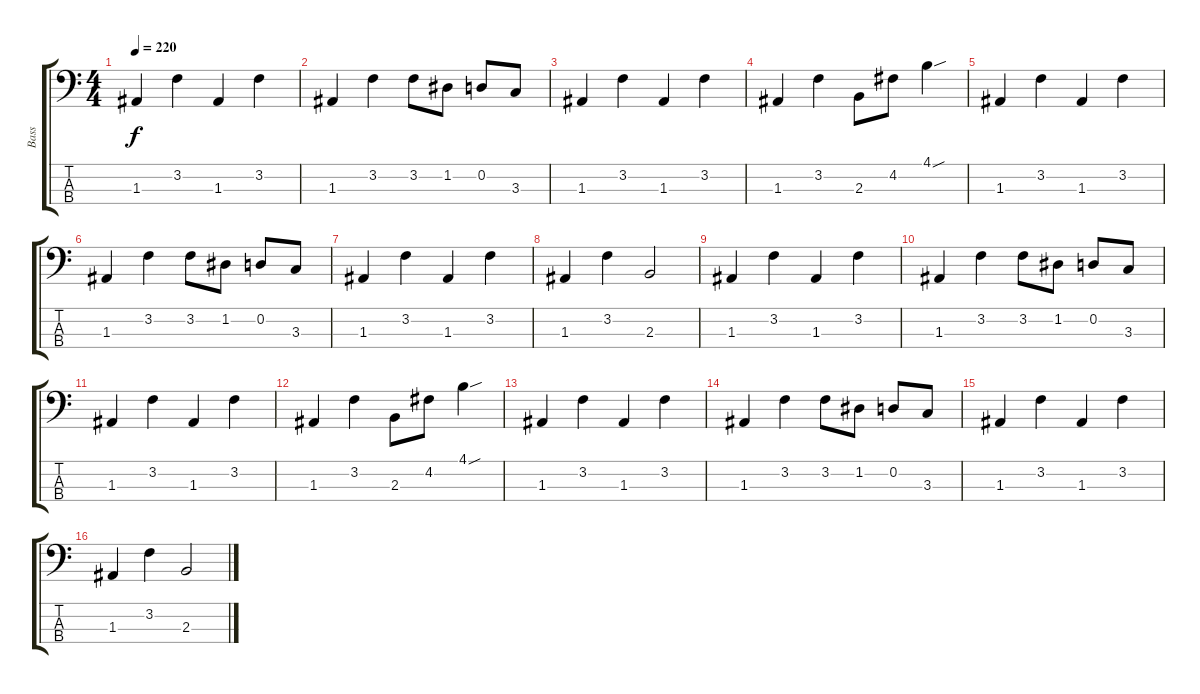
\track ("Bass" "Bass") {instrument electricbassfinger}
\staff {score tabs}
\tuning (G2 D2 A1 E1) {hide}
\ts (4 4)
\tempo 220
\clef f4
\ks c
1.3.4{dy f} 3.2.4 1.3.4 3.2.4 |
1.3.4 3.2.4 3.2.8 1.2.8 0.2.8 3.3.8 |
1.3.4 3.2.4 1.3.4 3.2.4 |
1.3.4 3.2.4 2.3.8 4.2.8 4.1{sou}.4 |
1.3.4 3.2.4 1.3.4 3.2.4 |
1.3.4 3.2.4 3.2.8 1.2.8 0.2.8 3.3.8 |
1.3.4 3.2.4 1.3.4 3.2.4 |
1.3.4 3.2.4 2.3.2 |
1.3.4 3.2.4 1.3.4 3.2.4 |
1.3.4 3.2.4 3.2.8 1.2.8 0.2.8 3.3.8 |
1.3.4 3.2.4 1.3.4 3.2.4 |
1.3.4 3.2.4 2.3.8 4.2.8 4.1{sou}.4 |
1.3.4 3.2.4 1.3.4 3.2.4 |
1.3.4 3.2.4 3.2.8 1.2.8 0.2.8 3.3.8 |
1.3.4 3.2.4 1.3.4 3.2.4 |
1.3.4 3.2.4 2.3.2
